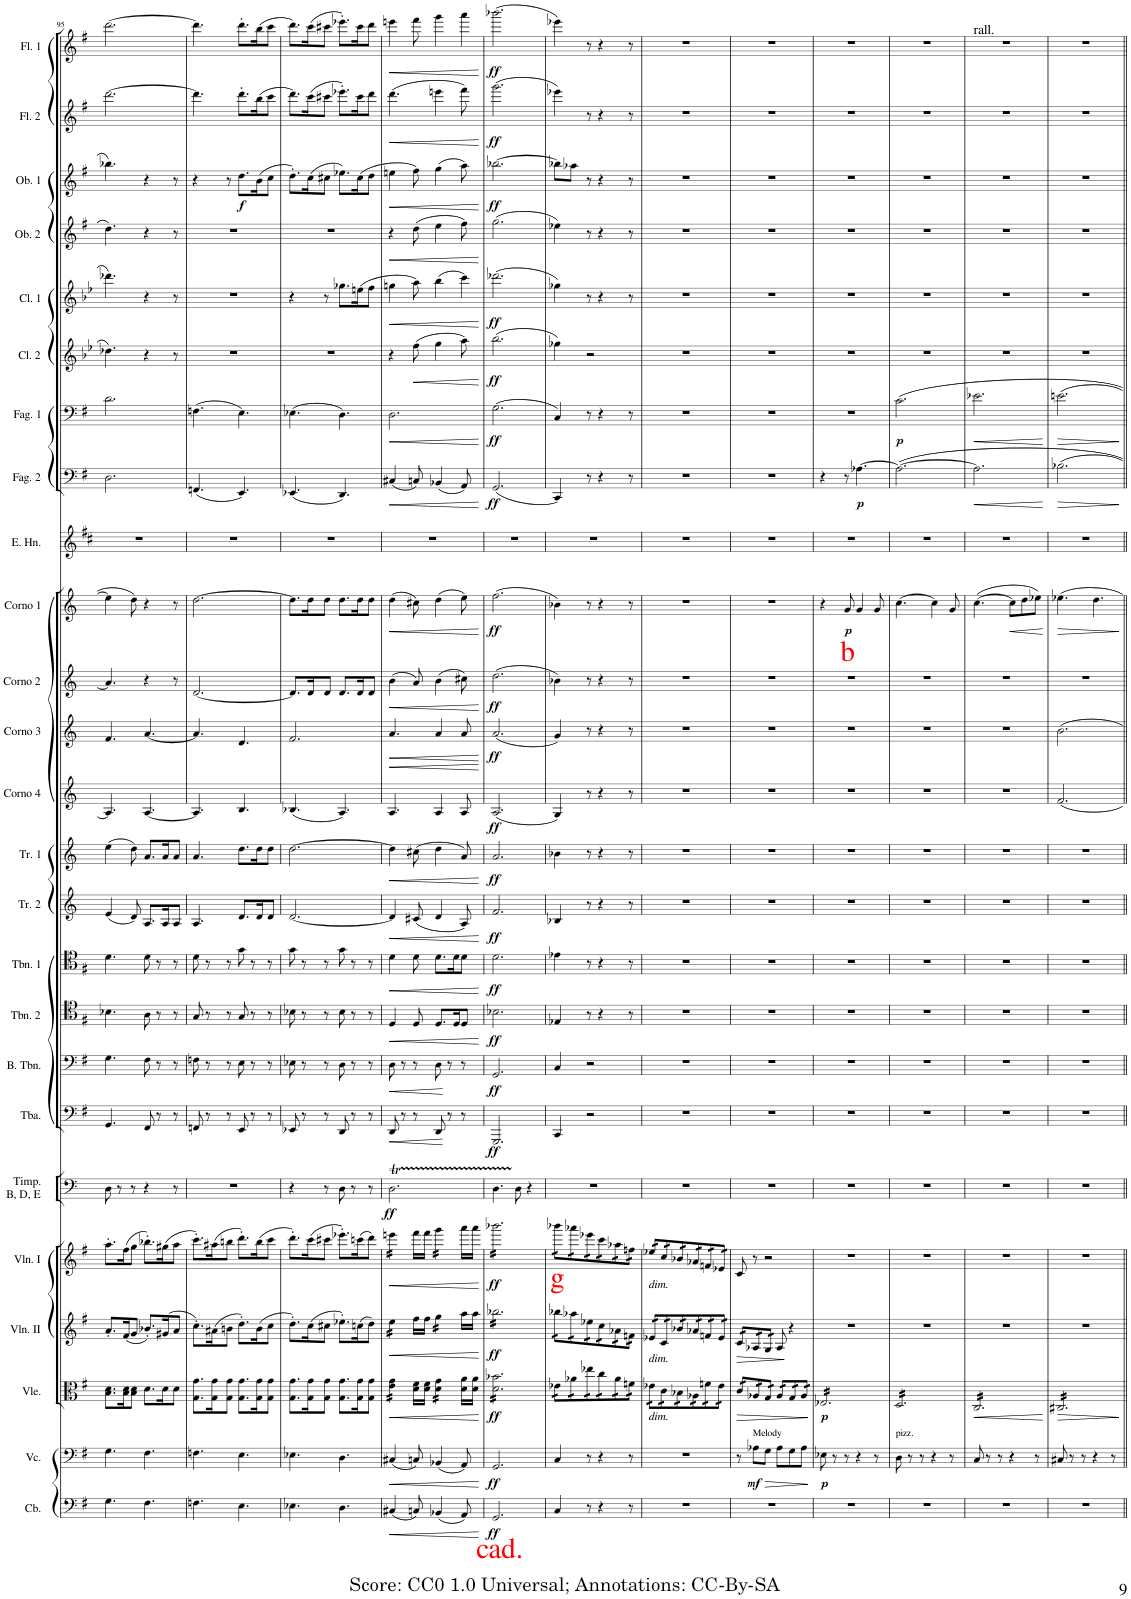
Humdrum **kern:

**kern	**text	**dynam	**kern	**dynam	**kern	**dynam	**kern	**dynam	**kern	**text	**dynam	**kern	**dynam	**kern	**dynam	**kern	**dynam	**kern	**dynam	**kern	**dynam	**kern	**dynam	**kern	**dynam	**kern	**dynam	**kern	**dynam	**kern	**dynam	**kern	**text	**dynam	**kern	**kern	**dynam	**kern	**dynam	**kern	**dynam	**kern	**dynam	**kern	**dynam	**kern	**dynam	**kern	**dynam	**kern	**dynam
*part25	*part25	*part25	*part24	*part24	*part23	*part23	*part22	*part22	*part21	*part21	*part21	*part20	*part20	*part19	*part19	*part18	*part18	*part17	*part17	*part16	*part16	*part15	*part15	*part14	*part14	*part13	*part13	*part12	*part12	*part11	*part11	*part10	*part10	*part10	*part9	*part8	*part8	*part7	*part7	*part6	*part6	*part5	*part5	*part4	*part4	*part3	*part3	*part2	*part2	*part1	*part1
*staff25	*staff25	*staff25	*staff24	*staff24	*staff23	*staff23	*staff22	*staff22	*staff21	*staff21	*staff21	*staff20	*staff20	*staff19	*staff19	*staff18	*staff18	*staff17	*staff17	*staff16	*staff16	*staff15	*staff15	*staff14	*staff14	*staff13	*staff13	*staff12	*staff12	*staff11	*staff11	*staff10	*staff10	*staff10	*staff9	*staff8	*staff8	*staff7	*staff7	*staff6	*staff6	*staff5	*staff5	*staff4	*staff4	*staff3	*staff3	*staff2	*staff2	*staff1	*staff1
*I"Contrabassi	*	*	*I"Violoncelli	*	*I"Viole	*	*I"Violini II	*	*I"Violini I	*	*	*I"Timpani in B, D und E.	*	*I"Tuba	*	*I"Trombone Basso	*	*I"Trombone Tenore 2	*	*I"Trombone Tenore 1	*	*I"Tromba in F 2	*	*I"Tromba in F 1	*	*I"Corno in F 4	*	*I"Corno in F 3	*	*I"Corno in F 2	*	*I"Corno in F 1	*	*	*I"English Horn	*I"Fagotto 2	*	*I"Fagotto 1	*	*I"Clarinetto in A 2	*	*I"Clarinetto in A 1	*	*I"Oboe 2	*	*I"Oboe 1	*	*I"Flauto 2	*	*I"Flauto 1	*
*I'Cb.	*	*	*I'Vc.	*	*I'Vle.	*	*I'Vln. II	*	*I'Vln. I	*	*	*I'Timp. B, D, E	*	*I'Tba.	*	*	*	*I'Tbn. 2	*	*I'Tbn. 1	*	*I'Tr. 2	*	*I'Tr. 1	*	*I'Corno 4	*	*I'Corno 3	*	*I'Corno 2	*	*I'Corno 1	*	*	*I'E. Hn.	*I'Fag. 2	*	*I'Fag. 1	*	*I'Cl. 2	*	*I'Cl. 1	*	*I'Ob. 2	*	*I'Ob. 1	*	*I'Fl. 2	*	*I'Fl. 1	*
!!LO:PB:g=z
*clefF4	*	*	*clefF4	*	*clefC3	*	*clefG2	*	*clefG2	*	*	*clefF4	*	*clefF4	*	*clefF4	*	*clefC4	*	*clefC4	*	*clefG2	*	*clefG2	*	*clefG2	*	*clefG2	*	*clefG2	*	*clefG2	*	*	*clefG2	*clefF4	*	*clefF4	*	*clefG2	*	*clefG2	*	*clefG2	*	*clefG2	*	*clefG2	*	*clefG2	*
*Trd7c12	*	*	*	*	*	*	*	*	*	*	*	*	*	*	*	*	*	*	*	*	*	*Trd-3c-5	*	*Trd-3c-5	*	*Trd4c7	*	*Trd4c7	*	*Trd4c7	*	*Trd4c7	*	*	*Trd4c7	*	*	*	*	*Trd2c3	*	*Trd2c3	*	*	*	*	*	*	*	*	*
*k[f#]	*	*	*k[f#]	*	*k[f#]	*	*k[f#]	*	*k[f#]	*	*	*k[]	*	*k[f#]	*	*k[f#]	*	*k[f#]	*	*k[f#]	*	*k[]	*	*k[]	*	*k[]	*	*k[]	*	*k[]	*	*k[]	*	*	*k[f#c#]	*k[f#]	*	*k[f#]	*	*k[b-e-]	*	*k[b-e-]	*	*k[f#]	*	*k[f#]	*	*k[f#]	*	*k[f#]	*
*M6/8	*	*	*M6/8	*	*M6/8	*	*M6/8	*	*M6/8	*	*	*M6/8	*	*M6/8	*	*M6/8	*	*M6/8	*	*M6/8	*	*M6/8	*	*M6/8	*	*M6/8	*	*M6/8	*	*M6/8	*	*M6/8	*	*	*M6/8	*M6/8	*	*M6/8	*	*M6/8	*	*M6/8	*	*M6/8	*	*M6/8	*	*M6/8	*	*M6/8	*
=95	=95	=95	=95	=95	=95	=95	=95	=95	=95	=95	=95	=95	=95	=95	=95	=95	=95	=95	=95	=95	=95	=95	=95	=95	=95	=95	=95	=95	=95	=95	=95	=95	=95	=95	=95	=95	=95	=95	=95	=95	=95	=95	=95	=95	=95	=95	=95	=95	=95	=95	=95
4.G\	.	.	4.G\	.	8.B\ 8.d\L	.	8.a'/L	.	8.aa'\L	.	.	8D\	.	4.GG/	.	4.G\	.	4.B-X\	.	4.d\	.	(4e/	.	(4ee\	.	4.A/]	.	4.f/	.	4.a/]	.	4ee\]	.	.	2.r	2.D\	.	2.d\	.	4.dd-X\	.	4.ddd-X\	.	4.dd\	.	4.bb-X\	.	[2.ddd\	.	[2.ddd\	.
.	.	.	.	.	.	.	.	.	.	.	.	8r	.	.	.	.	.	.	.	.	.	.	.	.	.	.	.	.	.	.	.	.	.	.	.	.	.	.	.	.	.	.	.	.	.	.	.	.	.	.	.
.	.	.	.	.	16B\ 16d\K	.	(16f#/K	.	(16ff#\K	.	.	.	.	.	.	.	.	.	.	.	.	.	.	.	.	.	.	.	.	.	.	.	.	.	.	.	.	.	.	.	.	.	.	.	.	.	.	.	.	.	.
.	.	.	.	.	8B\ 8d\J	.	8g/J	.	8gg\J	.	.	8r	.	.	.	.	.	.	.	.	.	8d/)	.	8dd\)	.	.	.	.	.	.	.	8dd\	.	.	.	.	.	.	.	.	.	.	.	.	.	.	.	.	.	.	.
4.F#\	.	.	4.F#\	.	8.d\L	.	8.b-X'/L)	.	8.bb-X'\L)	.	.	4r	.	8FF#/	.	8F#\	.	8A\	.	8d\	.	8.A/L	.	8.a/L	.	[4.A/	.	[4.a/	.	4r	.	4r	.	.	.	.	.	.	.	4r	.	4r	.	4r	.	4r	.	.	.	.	.
.	.	.	.	.	.	.	.	.	.	.	.	.	.	8r	.	8r	.	8r	.	8r	.	.	.	.	.	.	.	.	.	.	.	.	.	.	.	.	.	.	.	.	.	.	.	.	.	.	.	.	.	.	.
.	.	.	.	.	16d\K	.	(16g#X/K	.	(16gg#X\K	.	.	.	.	.	.	.	.	.	.	.	.	16A/K	.	16a/K	.	.	.	.	.	.	.	.	.	.	.	.	.	.	.	.	.	.	.	.	.	.	.	.	.	.	.
.	.	.	.	.	8d\J	.	8a/J	.	8aa\J	.	.	8r	.	8r	.	8r	.	8r	.	8r	.	8A/J	.	8a/J	.	.	.	.	.	8r	.	8r	.	.	.	.	.	.	.	8r	.	8r	.	8r	.	8r	.	.	.	.	.
=96	=96	=96	=96	=96	=96	=96	=96	=96	=96	=96	=96	=96	=96	=96	=96	=96	=96	=96	=96	=96	=96	=96	=96	=96	=96	=96	=96	=96	=96	=96	=96	=96	=96	=96	=96	=96	=96	=96	=96	=96	=96	=96	=96	=96	=96	=96	=96	=96	=96	=96	=96
4.Fn\	.	.	4.Fn\	.	8.G\ 8.g\L	.	8.cc'\L)	.	8.ccc'\L)	.	.	2.r	.	8FFn/	.	8Fn\	.	8G/	.	8d\	.	4.A/	.	4.a/	.	4.A/]	.	4.a/]	.	[2.d/	.	[2.dd\	.	.	2.r	(4.FFn/	.	(4.Fn\	.	2.r	.	2.r	.	2.r	.	4r	.	4.ddd\]	.	4.ddd\]	.
.	.	.	.	.	.	.	.	.	.	.	.	.	.	8r	.	8r	.	8r	.	8r	.	.	.	.	.	.	.	.	.	.	.	.	.	.	.	.	.	.	.	.	.	.	.	.	.	.	.	.	.	.	.
.	.	.	.	.	16G\ 16g\K	.	(16a#X\K	.	(16aa#X\K	.	.	.	.	.	.	.	.	.	.	.	.	.	.	.	.	.	.	.	.	.	.	.	.	.	.	.	.	.	.	.	.	.	.	.	.	.	.	.	.	.	.
.	.	.	.	.	8G\ 8g\J	.	8bn\J	.	8bbn\J	.	.	.	.	8r	.	8r	.	8r	.	8r	.	.	.	.	.	.	.	.	.	.	.	.	.	.	.	.	.	.	.	.	.	.	.	.	.	8r	.	.	.	.	.
!	!	!	!	!	!	!	!	!	!	!	!	!	!	!	!	!	!	!	!	!	!	!	!	!	!	!	!	!	!	!	!	!	!	!	!	!	!	!	!	!	!	!	!	!	!	!	!LO:DY:b	!	!	!	!
4.E\	.	.	4.E\	.	8.G\ 8.g\L	.	8.dd'\L)	.	8.ddd'\L)	.	.	.	.	8EE/	.	8E\	.	8G/	.	8g\	.	8.d/L	.	8.dd\L	.	4.B/	.	4.d/	.	.	.	.	.	.	.	4.EE/)	.	4.E\)	.	.	.	.	.	.	.	8.dd\L	f	8.ddd'\L	.	8.ddd'\L	.
.	.	.	.	.	.	.	.	.	.	.	.	.	.	8r	.	8r	.	8r	.	8r	.	.	.	.	.	.	.	.	.	.	.	.	.	.	.	.	.	.	.	.	.	.	.	.	.	.	.	.	.	.	.
.	.	.	.	.	16G\ 16g\K	.	(16b\K	.	(16bb\K	.	.	.	.	.	.	.	.	.	.	.	.	16d/K	.	16dd\K	.	.	.	.	.	.	.	.	.	.	.	.	.	.	.	.	.	.	.	.	.	(16b\K	.	(16bb\K	.	(16bb\K	.
.	.	.	.	.	8G\ 8g\J	.	8cc\J	.	8ccc\J	.	.	.	.	8r	.	8r	.	8r	.	8r	.	8d/J	.	8dd\J	.	.	.	.	.	.	.	.	.	.	.	.	.	.	.	.	.	.	.	.	.	8cc\J	.	8ccc\J	.	8ccc\J	.
=97	=97	=97	=97	=97	=97	=97	=97	=97	=97	=97	=97	=97	=97	=97	=97	=97	=97	=97	=97	=97	=97	=97	=97	=97	=97	=97	=97	=97	=97	=97	=97	=97	=97	=97	=97	=97	=97	=97	=97	=97	=97	=97	=97	=97	=97	=97	=97	=97	=97	=97	=97
4.E-X\	.	.	4.E-X\	.	8.G\ 8.g\L	.	8.dd'\L)	.	8.ddd'\L)	.	.	4r	.	8EE-X/	.	8E-X\	.	8B-X\	.	8g\	.	[2.d/	.	[2.dd\	.	(4.B-X/	.	2.f/	.	8.d/L]	.	8.dd\L]	.	.	2.r	(4.EE-X/	.	(4.E-X\	.	2.r	.	4r	.	2.r	.	8.dd'\L)	.	8.ddd\L)	.	8.ddd\L)	.
.	.	.	.	.	.	.	.	.	.	.	.	.	.	8r	.	8r	.	8r	.	8r	.	.	.	.	.	.	.	.	.	.	.	.	.	.	.	.	.	.	.	.	.	.	.	.	.	.	.	.	.	.	.
.	.	.	.	.	16G\ 16g\K	.	(16cc\K	.	(16ccc\K	.	.	.	.	.	.	.	.	.	.	.	.	.	.	.	.	.	.	.	.	16d/K	.	16dd\K	.	.	.	.	.	.	.	.	.	.	.	.	.	(16cc\K	.	(16ccc\K	.	(16ccc\K	.
.	.	.	.	.	8G\ 8g\J	.	8cc#X\J	.	8ccc#X\J	.	.	8r	.	8r	.	8r	.	8r	.	8r	.	.	.	.	.	.	.	.	.	8d/J	.	8dd\J	.	.	.	.	.	.	.	.	.	8r	.	.	.	8cc#X\J	.	8ccc#X\J	.	8ccc#X\J	.
4.D\	.	.	4.D\	.	8.G\ 8.g\L	.	8.ee-X'\L)	.	8.eee-X'\L)	.	.	8D\	.	8DD/	.	8D\	.	8B-\	.	8g\	.	.	.	.	.	4.A/)	.	.	.	8.d/L	.	8.dd\L	.	.	.	4.DD/)	.	4.D\)	.	.	.	8.gg-X\L	.	.	.	8.ee-X\L)	.	8.eee-X'\L)	.	8.eee-X'\L)	.
.	.	.	.	.	.	.	.	.	.	.	.	8r	.	8r	.	8r	.	8r	.	8r	.	.	.	.	.	.	.	.	.	.	.	.	.	.	.	.	.	.	.	.	.	.	.	.	.	.	.	.	.	.	.
.	.	.	.	.	16G\ 16g\K	.	(16ccn\K	.	(16cccn\K	.	.	.	.	.	.	.	.	.	.	.	.	.	.	.	.	.	.	.	.	16d/K	.	16dd\K	.	.	.	.	.	.	.	.	.	(16een\K	.	.	.	(16cc#\K	.	16ccc#\K	.	16ccc#\K	.
.	.	.	.	.	8G\ 8g\J	.	8dd\J)	.	8ddd\J)	.	.	8r	.	8r	.	8r	.	8r	.	8r	.	.	.	.	.	.	.	.	.	8d/J	.	8dd\J	.	.	.	.	.	.	.	.	.	8ff\J	.	.	.	8dd\J	.	8ddd\J	.	8ddd\J	.
=98	=98	=98	=98	=98	=98	=98	=98	=98	=98	=98	=98	=98	=98	=98	=98	=98	=98	=98	=98	=98	=98	=98	=98	=98	=98	=98	=98	=98	=98	=98	=98	=98	=98	=98	=98	=98	=98	=98	=98	=98	=98	=98	=98	=98	=98	=98	=98	=98	=98	=98	=98
!	!	!LO:HP:b	!	!LO:HP:b	!	!LO:HP:b	!	!LO:HP:b	!	!	!LO:HP:b	!	!LO:DY:b	!	!LO:HP:b	!	!LO:HP:b	!	!LO:HP:b	!	!LO:HP:b	!	!LO:HP:b	!	!LO:HP:b	!	!LO:HP:b	!	!LO:HP:b	!	!LO:HP:b	!	!	!LO:HP:b	!	!	!LO:HP:b	!	!LO:HP:b	!	!	!	!LO:HP:b	!	!LO:HP:b	!	!LO:HP:b	!	!LO:HP:b	!	!LO:HP:b
*	*	*	*	*	*tremolo	*	*	*	*	*	*	*	*	*	*	*	*	*	*	*	*	*	*	*	*	*	*	*	*	*	*	*	*	*	*	*	*	*	*	*	*	*	*	*	*	*	*	*	*	*	*
*	*	*	*	*	*	*	*tremolo	*	*	*	*	*	*	*	*	*	*	*	*	*	*	*	*	*	*	*	*	*	*	*	*	*	*	*	*	*	*	*	*	*	*	*	*	*	*	*	*	*	*	*	*
*	*	*	*	*	*	*	*	*	*tremolo	*	*	*	*	*	*	*	*	*	*	*	*	*	*	*	*	*	*	*	*	*	*	*	*	*	*	*	*	*	*	*	*	*	*	*	*	*	*	*	*	*	*
(4C#X/	.	<	(4C#X/	<	16e\ 16g\LL	<	16ee\LL	<	16eeen\LL	.	<	2.DT\	ff	8DD/	<	8D\	<	4D/	<	4d\	<	4d/]	<	4dd\]	<	4.A/	<	4.a/	<	(4b\	<	(4dd\	.	<	2.r	(4C#X/	<	2.D\	<	4r	.	4ggn\	<	4r	<	4een\	<	(4.ddd\	<	4eeen\	<
.	.	.	.	.	16e\ 16g\	.	16ee\	.	16eeen\	.	.	.	.	.	.	.	.	.	.	.	.	.	.	.	.	.	.	.	.	.	.	.	.	.	.	.	.	.	.	.	.	.	.	.	.	.	.	.	.	.	.
.	.	.	.	.	16e\ 16g\	.	16ee\	.	16eeen\	.	.	.	.	8r	.	8r	.	.	.	.	.	.	.	.	.	.	.	.	.	.	.	.	.	.	.	.	.	.	.	.	.	.	.	.	.	.	.	.	.	.	.
.	.	.	.	.	16e\ 16g\JJ	.	16ee\JJ	.	16eeen\JJ	.	.	.	.	.	.	.	.	.	.	.	.	.	.	.	.	.	.	.	.	.	.	.	.	.	.	.	.	.	.	.	.	.	.	.	.	.	.	.	.	.	.
*	*	*	*	*	*	*	*	*	*Xtremolo	*	*	*	*	*	*	*	*	*	*	*	*	*	*	*	*	*	*	*	*	*	*	*	*	*	*	*	*	*	*	*	*	*	*	*	*	*	*	*	*	*	*
*	*	*	*	*	*	*	*Xtremolo	*	*	*	*	*	*	*	*	*	*	*	*	*	*	*	*	*	*	*	*	*	*	*	*	*	*	*	*	*	*	*	*	*	*	*	*	*	*	*	*	*	*	*	*
*	*	*	*	*	*Xtremolo	*	*	*	*	*	*	*	*	*	*	*	*	*	*	*	*	*	*	*	*	*	*	*	*	*	*	*	*	*	*	*	*	*	*	*	*	*	*	*	*	*	*	*	*	*	*
!	!	!	!	!	!	!	!	!	!	!	!	!	!	!	!	!	!	!	!	!	!	!	!	!	!	!	!	!	!	!	!	!	!	!	!	!	!	!	!	!	!LO:HP:b	!	!	!	!	!	!	!	!	!	!
8Cn/)	.	.	8Cn/)	.	16d\ 16f#\LL	.	16ff#\LL	.	16fff#\LL	.	.	.	.	8r	.	8r	.	8D/	.	8d\	.	(8c#X/	.	(8cc#X\	.	.	.	.	.	8a/)	.	8cc#X\)	.	.	.	8Cn/)	.	.	.	(8ff\	<	8aa\)	.	(8dd\	.	8ff#\)	.	.	.	8fff#\	.
.	.	.	.	.	16d\ 16f#\JJ	.	16ff#\JJ	.	16fff#\JJ	.	.	.	.	.	.	.	.	.	.	.	.	.	.	.	.	.	.	.	.	.	.	.	.	.	.	.	.	.	.	.	.	.	.	.	.	.	.	.	.	.	.
*	*	*	*	*	*tremolo	*	*	*	*	*	*	*	*	*	*	*	*	*	*	*	*	*	*	*	*	*	*	*	*	*	*	*	*	*	*	*	*	*	*	*	*	*	*	*	*	*	*	*	*	*	*
*	*	*	*	*	*	*	*tremolo	*	*	*	*	*	*	*	*	*	*	*	*	*	*	*	*	*	*	*	*	*	*	*	*	*	*	*	*	*	*	*	*	*	*	*	*	*	*	*	*	*	*	*	*
*	*	*	*	*	*	*	*	*	*tremolo	*	*	*	*	*	*	*	*	*	*	*	*	*	*	*	*	*	*	*	*	*	*	*	*	*	*	*	*	*	*	*	*	*	*	*	*	*	*	*	*	*	*
(4BB-X/	.	.	(4BB-X/	.	16d\ 16g\LL	.	16gg\LL	.	16ggg\LL	.	.	.	.	8DD/	.	8D\	.	8.D/L	.	8.d\L	.	4d/	.	4dd\	.	4A/	.	4a/	.	(4b\	.	(4dd\	.	.	.	(4BB-X/	.	.	.	4gg\	.	(4bb-\	.	4ee\	.	(4gg\	.	4eeen\	.	4ggg\	.
.	.	.	.	.	16d\ 16g\	.	16gg\	.	16ggg\	.	.	.	.	.	.	.	.	.	.	.	.	.	.	.	.	.	.	.	.	.	.	.	.	.	.	.	.	.	.	.	.	.	.	.	.	.	.	.	.	.	.
.	.	.	.	.	16d\ 16g\	.	16gg\	.	16ggg\	.	.	.	.	8r	[	8r	[	.	.	.	.	.	.	.	.	.	.	.	.	.	.	.	.	.	.	.	.	.	.	.	.	.	.	.	.	.	.	.	.	.	.
.	.	.	.	.	16d\ 16g\JJ	.	16gg\JJ	.	16ggg\JJ	.	.	.	.	.	.	.	.	16D/K	.	16d\K	.	.	.	.	.	.	.	.	.	.	.	.	.	.	.	.	.	.	.	.	.	.	.	.	.	.	.	.	.	.	.
*	*	*	*	*	*	*	*	*	*Xtremolo	*	*	*	*	*	*	*	*	*	*	*	*	*	*	*	*	*	*	*	*	*	*	*	*	*	*	*	*	*	*	*	*	*	*	*	*	*	*	*	*	*	*
*	*	*	*	*	*	*	*Xtremolo	*	*	*	*	*	*	*	*	*	*	*	*	*	*	*	*	*	*	*	*	*	*	*	*	*	*	*	*	*	*	*	*	*	*	*	*	*	*	*	*	*	*	*	*
*	*	*	*	*	*Xtremolo	*	*	*	*	*	*	*	*	*	*	*	*	*	*	*	*	*	*	*	*	*	*	*	*	*	*	*	*	*	*	*	*	*	*	*	*	*	*	*	*	*	*	*	*	*	*
8AA/)	.	.	8AA/)	.	16d\ 16a\LL	.	16aa\LL	.	16aaa\LL	.	.	.	.	8r	.	8r	.	8D/J	.	8d\J	.	8A/)	.	8a/)	.	8A/	.	8a/	.	8cc#X\)	.	8ee\)	.	.	.	8AA/)	.	.	.	8aa\)	.	8ccc\)	.	8ff#\)	.	8aa\)	.	8fff#\)	.	8aaa\	.
.	.	.	.	.	16d\ 16a\JJ	.	16aa\JJ	.	16aaa\JJ	.	.	.	.	.	.	.	.	.	.	.	.	.	.	.	.	.	.	.	.	.	.	.	.	.	.	.	.	.	.	.	.	.	.	.	.	.	.	.	.	.	.
.	.	[	.	[	.	[	.	[	.	.	[	.	.	.	.	.	.	.	[	.	[	.	[	.	[	.	[	.	[	.	[	.	.	[	.	.	[	.	[	.	[	.	[	.	[	.	[	.	[	.	[
=99	=99	=99	=99	=99	=99	=99	=99	=99	=99	=99	=99	=99	=99	=99	=99	=99	=99	=99	=99	=99	=99	=99	=99	=99	=99	=99	=99	=99	=99	=99	=99	=99	=99	=99	=99	=99	=99	=99	=99	=99	=99	=99	=99	=99	=99	=99	=99	=99	=99	=99	=99
!	!LO:LY:b:color=#FF0000	!LO:DY:b	!	!LO:DY:b	!	!LO:DY:b	!	!LO:DY:b	!	!	!LO:DY:b	!	!	!	!LO:DY:b	!	!LO:DY:b	!	!LO:DY:b	!	!LO:DY:b	!	!LO:DY:b	!	!LO:DY:b	!	!LO:DY:b	!	!LO:DY:b	!	!LO:DY:b	!	!	!LO:DY:b	!	!	!LO:DY:b	!	!LO:DY:b	!	!LO:DY:b	!	!LO:DY:b	!	!	!	!LO:DY:b	!	!LO:DY:b	!	!LO:DY:b
*	*	*	*	*	*tremolo	*	*	*	*	*	*	*	*	*	*	*	*	*	*	*	*	*	*	*	*	*	*	*	*	*	*	*	*	*	*	*	*	*	*	*	*	*	*	*	*	*	*	*	*	*	*
*	*	*	*	*	*	*	*tremolo	*	*	*	*	*	*	*	*	*	*	*	*	*	*	*	*	*	*	*	*	*	*	*	*	*	*	*	*	*	*	*	*	*	*	*	*	*	*	*	*	*	*	*	*
*	*	*	*	*	*	*	*	*	*tremolo	*	*	*	*	*	*	*	*	*	*	*	*	*	*	*	*	*	*	*	*	*	*	*	*	*	*	*	*	*	*	*	*	*	*	*	*	*	*	*	*	*	*
2.GG/	cad.	ff	2.GG/	ff	16d\ 16b-X\LL	ff	16bb-X\LL	ff	16bbb-X\LL	.	ff	4.DTTT\	.	2.GGG/	ff	2.GG/	ff	2.B-X\	ff	2.d\	ff	2.f/	ff	2.a/	ff	(2.A/	ff	(2.a/	ff	(2.dd\	ff	(2.ff\	.	ff	2.r	(<2.GG/	ff	(2.G\	ff	(2.bb-\	ff	(2.ddd-X\	ff	(2.gg\	.	[2.bb-X\	ff	(2.ggg\	ff	(2.bbb-X\	ff
.	.	.	.	.	16d\ 16b-X\	.	16bb-X\	.	16bbb-X\	.	.	.	.	.	.	.	.	.	.	.	.	.	.	.	.	.	.	.	.	.	.	.	.	.	.	.	.	.	.	.	.	.	.	.	.	.	.	.	.	.	.
.	.	.	.	.	16d\ 16b-X\	.	16bb-X\	.	16bbb-X\	.	.	.	.	.	.	.	.	.	.	.	.	.	.	.	.	.	.	.	.	.	.	.	.	.	.	.	.	.	.	.	.	.	.	.	.	.	.	.	.	.	.
.	.	.	.	.	16d\ 16b-X\	.	16bb-X\	.	16bbb-X\	.	.	.	.	.	.	.	.	.	.	.	.	.	.	.	.	.	.	.	.	.	.	.	.	.	.	.	.	.	.	.	.	.	.	.	.	.	.	.	.	.	.
.	.	.	.	.	16d\ 16b-X\	.	16bb-X\	.	16bbb-X\	.	.	.	.	.	.	.	.	.	.	.	.	.	.	.	.	.	.	.	.	.	.	.	.	.	.	.	.	.	.	.	.	.	.	.	.	.	.	.	.	.	.
.	.	.	.	.	16d\ 16b-X\	.	16bb-X\	.	16bbb-X\	.	.	.	.	.	.	.	.	.	.	.	.	.	.	.	.	.	.	.	.	.	.	.	.	.	.	.	.	.	.	.	.	.	.	.	.	.	.	.	.	.	.
.	.	.	.	.	16d\ 16b-X\	.	16bb-X\	.	16bbb-X\	.	.	8D\	.	.	.	.	.	.	.	.	.	.	.	.	.	.	.	.	.	.	.	.	.	.	.	.	.	.	.	.	.	.	.	.	.	.	.	.	.	.	.
.	.	.	.	.	16d\ 16b-X\	.	16bb-X\	.	16bbb-X\	.	.	.	.	.	.	.	.	.	.	.	.	.	.	.	.	.	.	.	.	.	.	.	.	.	.	.	.	.	.	.	.	.	.	.	.	.	.	.	.	.	.
.	.	.	.	.	16d\ 16b-X\	.	16bb-X\	.	16bbb-X\	.	.	4r	.	.	.	.	.	.	.	.	.	.	.	.	.	.	.	.	.	.	.	.	.	.	.	.	.	.	.	.	.	.	.	.	.	.	.	.	.	.	.
.	.	.	.	.	16d\ 16b-X\	.	16bb-X\	.	16bbb-X\	.	.	.	.	.	.	.	.	.	.	.	.	.	.	.	.	.	.	.	.	.	.	.	.	.	.	.	.	.	.	.	.	.	.	.	.	.	.	.	.	.	.
.	.	.	.	.	16d\ 16b-X\	.	16bb-X\	.	16bbb-X\	.	.	.	.	.	.	.	.	.	.	.	.	.	.	.	.	.	.	.	.	.	.	.	.	.	.	.	.	.	.	.	.	.	.	.	.	.	.	.	.	.	.
.	.	.	.	.	16d\ 16b-X\JJ	.	16bb-X\JJ	.	16bbb-X\JJ	.	.	.	.	.	.	.	.	.	.	.	.	.	.	.	.	.	.	.	.	.	.	.	.	.	.	.	.	.	.	.	.	.	.	.	.	.	.	.	.	.	.
=100	=100	=100	=100	=100	=100	=100	=100	=100	=100	=100	=100	=100	=100	=100	=100	=100	=100	=100	=100	=100	=100	=100	=100	=100	=100	=100	=100	=100	=100	=100	=100	=100	=100	=100	=100	=100	=100	=100	=100	=100	=100	=100	=100	=100	=100	=100	=100	=100	=100	=100	=100
!	!	!	!	!	!	!	!	!	!	!LO:LY:b:color=#FF0000	!	!	!	!	!	!	!	!	!	!	!	!	!	!	!	!	!	!	!	!	!	!	!	!	!	!	!	!	!	!	!	!	!	!	!	!	!	!	!	!	!
4C/	.	.	4C/	.	16e-X\LL	.	16bb-X\LL	.	16bbb-X\LL	g	.	2.r	.	4CC/	.	4C/	.	4E-X/	.	4e-X\	.	4B-X/	.	4b-X\	.	4G/)	.	4g/)	.	4b-X\)	.	4b-X\)	.	.	2.r	4CC/)	.	4C/)	.	4gg-X\)	.	4gg-X\)	.	4ee-X\)	.	8bb-X\L]	.	4eee-X\)	.	4eee-X\)	.
.	.	.	.	.	16e-X\	.	16bb-X\	.	16bbb-X\	.	.	.	.	.	.	.	.	.	.	.	.	.	.	.	.	.	.	.	.	.	.	.	.	.	.	.	.	.	.	.	.	.	.	.	.	.	.	.	.	.	.
.	.	.	.	.	16a-X\	.	16aa-X\	.	16aaa-X\	.	.	.	.	.	.	.	.	.	.	.	.	.	.	.	.	.	.	.	.	.	.	.	.	.	.	.	.	.	.	.	.	.	.	.	.	8aa-X\J	.	.	.	.	.
.	.	.	.	.	16a-X\	.	16aa-X\	.	16aaa-X\	.	.	.	.	.	.	.	.	.	.	.	.	.	.	.	.	.	.	.	.	.	.	.	.	.	.	.	.	.	.	.	.	.	.	.	.	.	.	.	.	.	.
8r	.	.	8r	.	16ee-X\	.	16ee-X\	.	16eee-X\	.	.	.	.	2r	.	2r	.	8r	.	8r	.	8r	.	8r	.	8r	.	8r	.	8r	.	8r	.	.	.	8r	.	8r	.	2r	.	8r	.	8r	.	8r	.	8r	.	8r	.
.	.	.	.	.	16ee-X\	.	16ee-X\	.	16eee-X\	.	.	.	.	.	.	.	.	.	.	.	.	.	.	.	.	.	.	.	.	.	.	.	.	.	.	.	.	.	.	.	.	.	.	.	.	.	.	.	.	.	.
4r	.	.	4r	.	16cc\	.	16cc\	.	16ccc\	.	.	.	.	.	.	.	.	4r	.	4r	.	4r	.	4r	.	4r	.	4r	.	4r	.	4r	.	.	.	4r	.	4r	.	.	.	4r	.	4r	.	4r	.	4r	.	4r	.
.	.	.	.	.	16cc\	.	16cc\	.	16ccc\	.	.	.	.	.	.	.	.	.	.	.	.	.	.	.	.	.	.	.	.	.	.	.	.	.	.	.	.	.	.	.	.	.	.	.	.	.	.	.	.	.	.
.	.	.	.	.	16a-\	.	16a-X\	.	16aa-X\	.	.	.	.	.	.	.	.	.	.	.	.	.	.	.	.	.	.	.	.	.	.	.	.	.	.	.	.	.	.	.	.	.	.	.	.	.	.	.	.	.	.
.	.	.	.	.	16a-\	.	16a-X\	.	16aa-X\	.	.	.	.	.	.	.	.	.	.	.	.	.	.	.	.	.	.	.	.	.	.	.	.	.	.	.	.	.	.	.	.	.	.	.	.	.	.	.	.	.	.
8r	.	.	8r	.	16fn\	.	16fn\	.	16ffn\	.	.	.	.	.	.	.	.	8r	.	8r	.	8r	.	8r	.	8r	.	8r	.	8r	.	8r	.	.	.	8r	.	8r	.	.	.	8r	.	8r	.	8r	.	8r	.	8r	.
.	.	.	.	.	16fn\JJ	.	16fn\JJ	.	16ffn\JJ	.	.	.	.	.	.	.	.	.	.	.	.	.	.	.	.	.	.	.	.	.	.	.	.	.	.	.	.	.	.	.	.	.	.	.	.	.	.	.	.	.	.
=101	=101	=101	=101	=101	=101	=101	=101	=101	=101	=101	=101	=101	=101	=101	=101	=101	=101	=101	=101	=101	=101	=101	=101	=101	=101	=101	=101	=101	=101	=101	=101	=101	=101	=101	=101	=101	=101	=101	=101	=101	=101	=101	=101	=101	=101	=101	=101	=101	=101	=101	=101
!	!	!	!	!	!	!	!	!	!LO:TX:b:i:t=dim.	!	!	!	!	!	!	!	!	!	!	!	!	!	!	!	!	!	!	!	!	!	!	!	!	!	!	!	!	!	!	!	!	!	!	!	!	!	!	!	!	!	!
!	!	!	!	!	!	!	!LO:TX:b:i:t=dim.	!	!	!	!	!	!	!	!	!	!	!	!	!	!	!	!	!	!	!	!	!	!	!	!	!	!	!	!	!	!	!	!	!	!	!	!	!	!	!	!	!	!	!	!
!	!	!	!	!	!LO:TX:b:i:t=dim.	!	!	!	!	!	!	!	!	!	!	!	!	!	!	!	!	!	!	!	!	!	!	!	!	!	!	!	!	!	!	!	!	!	!	!	!	!	!	!	!	!	!	!	!	!	!
2.r	.	.	2.r	.	16e-X\LL	.	16e-X/LL	.	16ee-X/LL	.	.	2.r	.	2.r	.	2.r	.	2.r	.	2.r	.	2.r	.	2.r	.	2.r	.	2.r	.	2.r	.	2.r	.	.	2.r	2.r	.	2.r	.	2.r	.	2.r	.	2.r	.	2.r	.	2.r	.	2.r	.
.	.	.	.	.	16e-X\	.	16e-X/	.	16ee-X/	.	.	.	.	.	.	.	.	.	.	.	.	.	.	.	.	.	.	.	.	.	.	.	.	.	.	.	.	.	.	.	.	.	.	.	.	.	.	.	.	.	.
.	.	.	.	.	16c\	.	16c/	.	16cc/	.	.	.	.	.	.	.	.	.	.	.	.	.	.	.	.	.	.	.	.	.	.	.	.	.	.	.	.	.	.	.	.	.	.	.	.	.	.	.	.	.	.
.	.	.	.	.	16c\	.	16c/	.	16cc/	.	.	.	.	.	.	.	.	.	.	.	.	.	.	.	.	.	.	.	.	.	.	.	.	.	.	.	.	.	.	.	.	.	.	.	.	.	.	.	.	.	.
.	.	.	.	.	16B-X\	.	16b-X/	.	16b-X/	.	.	.	.	.	.	.	.	.	.	.	.	.	.	.	.	.	.	.	.	.	.	.	.	.	.	.	.	.	.	.	.	.	.	.	.	.	.	.	.	.	.
.	.	.	.	.	16B-X\	.	16b-X/	.	16b-X/	.	.	.	.	.	.	.	.	.	.	.	.	.	.	.	.	.	.	.	.	.	.	.	.	.	.	.	.	.	.	.	.	.	.	.	.	.	.	.	.	.	.
.	.	.	.	.	16A-X\	.	16a-X/	.	16a-X/	.	.	.	.	.	.	.	.	.	.	.	.	.	.	.	.	.	.	.	.	.	.	.	.	.	.	.	.	.	.	.	.	.	.	.	.	.	.	.	.	.	.
.	.	.	.	.	16A-X\	.	16a-X/	.	16a-X/	.	.	.	.	.	.	.	.	.	.	.	.	.	.	.	.	.	.	.	.	.	.	.	.	.	.	.	.	.	.	.	.	.	.	.	.	.	.	.	.	.	.
.	.	.	.	.	16fn\	.	16fn/	.	16fn/	.	.	.	.	.	.	.	.	.	.	.	.	.	.	.	.	.	.	.	.	.	.	.	.	.	.	.	.	.	.	.	.	.	.	.	.	.	.	.	.	.	.
.	.	.	.	.	16fn\	.	16fn/	.	16fn/	.	.	.	.	.	.	.	.	.	.	.	.	.	.	.	.	.	.	.	.	.	.	.	.	.	.	.	.	.	.	.	.	.	.	.	.	.	.	.	.	.	.
.	.	.	.	.	16e-\	.	16e-/	.	16e-X/	.	.	.	.	.	.	.	.	.	.	.	.	.	.	.	.	.	.	.	.	.	.	.	.	.	.	.	.	.	.	.	.	.	.	.	.	.	.	.	.	.	.
.	.	.	.	.	16e-\JJ	.	16e-/JJ	.	16e-X/JJ	.	.	.	.	.	.	.	.	.	.	.	.	.	.	.	.	.	.	.	.	.	.	.	.	.	.	.	.	.	.	.	.	.	.	.	.	.	.	.	.	.	.
*	*	*	*	*	*	*	*	*	*Xtremolo	*	*	*	*	*	*	*	*	*	*	*	*	*	*	*	*	*	*	*	*	*	*	*	*	*	*	*	*	*	*	*	*	*	*	*	*	*	*	*	*	*	*
=102	=102	=102	=102	=102	=102	=102	=102	=102	=102	=102	=102	=102	=102	=102	=102	=102	=102	=102	=102	=102	=102	=102	=102	=102	=102	=102	=102	=102	=102	=102	=102	=102	=102	=102	=102	=102	=102	=102	=102	=102	=102	=102	=102	=102	=102	=102	=102	=102	=102	=102	=102
!	!	!	!	!	!	!LO:HP:b	!	!LO:HP:b	!	!	!	!	!	!	!	!	!	!	!	!	!	!	!	!	!	!	!	!	!	!	!	!	!	!	!	!	!	!	!	!	!	!	!	!	!	!	!	!	!	!	!
2.r	.	.	8r	.	16c/LL	>	16c/LL	>	8c/	.	.	2.r	.	2.r	.	2.r	.	2.r	.	2.r	.	2.r	.	2.r	.	2.r	.	2.r	.	2.r	.	2.r	.	.	2.r	2.r	.	2.r	.	2.r	.	2.r	.	2.r	.	2.r	.	2.r	.	2.r	.
.	.	.	.	.	16c/	.	16c/	.	.	.	.	.	.	.	.	.	.	.	.	.	.	.	.	.	.	.	.	.	.	.	.	.	.	.	.	.	.	.	.	.	.	.	.	.	.	.	.	.	.	.	.
!	!	!	!LO:TX:a:t=Melody	!	!	!	!	!	!	!	!	!	!	!	!	!	!	!	!	!	!	!	!	!	!	!	!	!	!	!	!	!	!	!	!	!	!	!	!	!	!	!	!	!	!	!	!	!	!	!	!
!	!	!	!	!LO:DY:b	!	!	!	!	!	!	!	!	!	!	!	!	!	!	!	!	!	!	!	!	!	!	!	!	!	!	!	!	!	!	!	!	!	!	!	!	!	!	!	!	!	!	!	!	!	!	!
.	.	.	8A-X\L	mf	16A-X/	.	16A-X/	.	8r	.	.	.	.	.	.	.	.	.	.	.	.	.	.	.	.	.	.	.	.	.	.	.	.	.	.	.	.	.	.	.	.	.	.	.	.	.	.	.	.	.	.
.	.	.	.	.	16A-X/	.	16A-X/	.	.	.	.	.	.	.	.	.	.	.	.	.	.	.	.	.	.	.	.	.	.	.	.	.	.	.	.	.	.	.	.	.	.	.	.	.	.	.	.	.	.	.	.
!	!	!	!	!LO:HP:b	!	!	!	!	!	!	!	!	!	!	!	!	!	!	!	!	!	!	!	!	!	!	!	!	!	!	!	!	!	!	!	!	!	!	!	!	!	!	!	!	!	!	!	!	!	!	!
.	.	.	8G\J	>	16G/	.	16G/	.	2r	.	.	.	.	.	.	.	.	.	.	.	.	.	.	.	.	.	.	.	.	.	.	.	.	.	.	.	.	.	.	.	.	.	.	.	.	.	.	.	.	.	.
.	.	.	.	.	16G/JJ	.	16G/JJ	.	.	.	.	.	.	.	.	.	.	.	.	.	.	.	.	.	.	.	.	.	.	.	.	.	.	.	.	.	.	.	.	.	.	.	.	.	.	.	.	.	.	.	.
*	*	*	*	*	*	*	*Xtremolo	*	*	*	*	*	*	*	*	*	*	*	*	*	*	*	*	*	*	*	*	*	*	*	*	*	*	*	*	*	*	*	*	*	*	*	*	*	*	*	*	*	*	*	*
.	.	.	8A-\L	.	16A-/LL	.	8A-/	.	.	.	.	.	.	.	.	.	.	.	.	.	.	.	.	.	.	.	.	.	.	.	.	.	.	.	.	.	.	.	.	.	.	.	.	.	.	.	.	.	.	.	.
.	.	.	.	.	16A-/	.	.	.	.	.	.	.	.	.	.	.	.	.	.	.	.	.	.	.	.	.	.	.	.	.	.	.	.	.	.	.	.	.	.	.	.	.	.	.	.	.	.	.	.	.	.
.	.	.	8G\	.	16G/	.	4r	]	.	.	.	.	.	.	.	.	.	.	.	.	.	.	.	.	.	.	.	.	.	.	.	.	.	.	.	.	.	.	.	.	.	.	.	.	.	.	.	.	.	.	.
.	.	.	.	.	16G/	.	.	.	.	.	.	.	.	.	.	.	.	.	.	.	.	.	.	.	.	.	.	.	.	.	.	.	.	.	.	.	.	.	.	.	.	.	.	.	.	.	.	.	.	.	.
.	.	.	8A-\J	.	16A-/	.	.	.	.	.	.	.	.	.	.	.	.	.	.	.	.	.	.	.	.	.	.	.	.	.	.	.	.	.	.	.	.	.	.	.	.	.	.	.	.	.	.	.	.	.	.
.	.	.	.	.	16A-/JJ	.	.	.	.	.	.	.	.	.	.	.	.	.	.	.	.	.	.	.	.	.	.	.	.	.	.	.	.	.	.	.	.	.	.	.	.	.	.	.	.	.	.	.	.	.	.
.	.	.	.	]	.	]	.	.	.	.	.	.	.	.	.	.	.	.	.	.	.	.	.	.	.	.	.	.	.	.	.	.	.	.	.	.	.	.	.	.	.	.	.	.	.	.	.	.	.	.	.
=103	=103	=103	=103	=103	=103	=103	=103	=103	=103	=103	=103	=103	=103	=103	=103	=103	=103	=103	=103	=103	=103	=103	=103	=103	=103	=103	=103	=103	=103	=103	=103	=103	=103	=103	=103	=103	=103	=103	=103	=103	=103	=103	=103	=103	=103	=103	=103	=103	=103	=103	=103
!	!	!	!	!LO:DY:b	!	!LO:DY:b	!	!	!	!	!	!	!	!	!	!	!	!	!	!	!	!	!	!	!	!	!	!	!	!	!	!	!	!	!	!	!	!	!	!	!	!	!	!	!	!	!	!	!	!	!
2.r	.	.	8E-X\	p	16E-X/LL	p	2.r	.	2.r	.	.	2.r	.	2.r	.	2.r	.	2.r	.	2.r	.	2.r	.	2.r	.	2.r	.	2.r	.	2.r	.	4r	.	.	2.r	4r	.	2.r	.	2.r	.	2.r	.	2.r	.	2.r	.	2.r	.	2.r	.
.	.	.	.	.	16E-X/	.	.	.	.	.	.	.	.	.	.	.	.	.	.	.	.	.	.	.	.	.	.	.	.	.	.	.	.	.	.	.	.	.	.	.	.	.	.	.	.	.	.	.	.	.	.
.	.	.	8r	.	16E-X/	.	.	.	.	.	.	.	.	.	.	.	.	.	.	.	.	.	.	.	.	.	.	.	.	.	.	.	.	.	.	.	.	.	.	.	.	.	.	.	.	.	.	.	.	.	.
.	.	.	.	.	16E-X/	.	.	.	.	.	.	.	.	.	.	.	.	.	.	.	.	.	.	.	.	.	.	.	.	.	.	.	.	.	.	.	.	.	.	.	.	.	.	.	.	.	.	.	.	.	.
!	!	!	!	!	!	!	!	!	!	!	!	!	!	!	!	!	!	!	!	!	!	!	!	!	!	!	!	!	!	!	!	!	!LO:LY:b:color=#FF0000	!LO:DY:b	!	!	!	!	!	!	!	!	!	!	!	!	!	!	!	!	!
.	.	.	8r	.	16E-X/	.	.	.	.	.	.	.	.	.	.	.	.	.	.	.	.	.	.	.	.	.	.	.	.	.	.	8g/	b	p	.	8r	.	.	.	.	.	.	.	.	.	.	.	.	.	.	.
.	.	.	.	.	16E-X/	.	.	.	.	.	.	.	.	.	.	.	.	.	.	.	.	.	.	.	.	.	.	.	.	.	.	.	.	.	.	.	.	.	.	.	.	.	.	.	.	.	.	.	.	.	.
!	!	!	!	!	!	!	!	!	!	!	!	!	!	!	!	!	!	!	!	!	!	!	!	!	!	!	!	!	!	!	!	!	!	!	!	!	!LO:DY:b	!	!	!	!	!	!	!	!	!	!	!	!	!	!
.	.	.	4r	.	16E-X/	.	.	.	.	.	.	.	.	.	.	.	.	.	.	.	.	.	.	.	.	.	.	.	.	.	.	4g/	.	.	.	[4.A-X\	p	.	.	.	.	.	.	.	.	.	.	.	.	.	.
.	.	.	.	.	16E-X/	.	.	.	.	.	.	.	.	.	.	.	.	.	.	.	.	.	.	.	.	.	.	.	.	.	.	.	.	.	.	.	.	.	.	.	.	.	.	.	.	.	.	.	.	.	.
.	.	.	.	.	16E-X/	.	.	.	.	.	.	.	.	.	.	.	.	.	.	.	.	.	.	.	.	.	.	.	.	.	.	.	.	.	.	.	.	.	.	.	.	.	.	.	.	.	.	.	.	.	.
.	.	.	.	.	16E-X/	.	.	.	.	.	.	.	.	.	.	.	.	.	.	.	.	.	.	.	.	.	.	.	.	.	.	.	.	.	.	.	.	.	.	.	.	.	.	.	.	.	.	.	.	.	.
.	.	.	8r	.	16E-X/	.	.	.	.	.	.	.	.	.	.	.	.	.	.	.	.	.	.	.	.	.	.	.	.	.	.	8g/	.	.	.	.	.	.	.	.	.	.	.	.	.	.	.	.	.	.	.
.	.	.	.	.	16E-X/JJ	.	.	.	.	.	.	.	.	.	.	.	.	.	.	.	.	.	.	.	.	.	.	.	.	.	.	.	.	.	.	.	.	.	.	.	.	.	.	.	.	.	.	.	.	.	.
=104	=104	=104	=104	=104	=104	=104	=104	=104	=104	=104	=104	=104	=104	=104	=104	=104	=104	=104	=104	=104	=104	=104	=104	=104	=104	=104	=104	=104	=104	=104	=104	=104	=104	=104	=104	=104	=104	=104	=104	=104	=104	=104	=104	=104	=104	=104	=104	=104	=104	=104	=104
!	!	!	!LO:TX:a:t=pizz.	!	!	!	!	!	!	!	!	!	!	!	!	!	!	!	!	!	!	!	!	!	!	!	!	!	!	!	!	!	!	!	!	!	!	!	!	!	!	!	!	!	!	!	!	!	!	!	!
!	!	!	!	!	!	!	!	!	!	!	!	!	!	!	!	!	!	!	!	!	!	!	!	!	!	!	!	!	!	!	!	!	!	!	!	!	!	!	!LO:DY:b	!	!	!	!	!	!	!	!	!	!	!	!
2.r	.	.	8D\	.	16D/LL	.	2.r	.	2.r	.	.	2.r	.	2.r	.	2.r	.	2.r	.	2.r	.	2.r	.	2.r	.	2.r	.	2.r	.	2.r	.	[4.cc\	.	.	2.r	2.A-\_	.	2.c\	p	2.r	.	2.r	.	2.r	.	2.r	.	2.r	.	2.r	.
.	.	.	.	.	16D/	.	.	.	.	.	.	.	.	.	.	.	.	.	.	.	.	.	.	.	.	.	.	.	.	.	.	.	.	.	.	.	.	.	.	.	.	.	.	.	.	.	.	.	.	.	.
.	.	.	8r	.	16D/	.	.	.	.	.	.	.	.	.	.	.	.	.	.	.	.	.	.	.	.	.	.	.	.	.	.	.	.	.	.	.	.	.	.	.	.	.	.	.	.	.	.	.	.	.	.
.	.	.	.	.	16D/	.	.	.	.	.	.	.	.	.	.	.	.	.	.	.	.	.	.	.	.	.	.	.	.	.	.	.	.	.	.	.	.	.	.	.	.	.	.	.	.	.	.	.	.	.	.
.	.	.	8r	.	16D/	.	.	.	.	.	.	.	.	.	.	.	.	.	.	.	.	.	.	.	.	.	.	.	.	.	.	.	.	.	.	.	.	.	.	.	.	.	.	.	.	.	.	.	.	.	.
.	.	.	.	.	16D/	.	.	.	.	.	.	.	.	.	.	.	.	.	.	.	.	.	.	.	.	.	.	.	.	.	.	.	.	.	.	.	.	.	.	.	.	.	.	.	.	.	.	.	.	.	.
.	.	.	4r	.	16D/	.	.	.	.	.	.	.	.	.	.	.	.	.	.	.	.	.	.	.	.	.	.	.	.	.	.	4cc\]	.	.	.	.	.	.	.	.	.	.	.	.	.	.	.	.	.	.	.
.	.	.	.	.	16D/	.	.	.	.	.	.	.	.	.	.	.	.	.	.	.	.	.	.	.	.	.	.	.	.	.	.	.	.	.	.	.	.	.	.	.	.	.	.	.	.	.	.	.	.	.	.
.	.	.	.	.	16D/	.	.	.	.	.	.	.	.	.	.	.	.	.	.	.	.	.	.	.	.	.	.	.	.	.	.	.	.	.	.	.	.	.	.	.	.	.	.	.	.	.	.	.	.	.	.
.	.	.	.	.	16D/	.	.	.	.	.	.	.	.	.	.	.	.	.	.	.	.	.	.	.	.	.	.	.	.	.	.	.	.	.	.	.	.	.	.	.	.	.	.	.	.	.	.	.	.	.	.
.	.	.	8r	.	16D/	.	.	.	.	.	.	.	.	.	.	.	.	.	.	.	.	.	.	.	.	.	.	.	.	.	.	8g/	.	.	.	.	.	.	.	.	.	.	.	.	.	.	.	.	.	.	.
.	.	.	.	.	16D/JJ	.	.	.	.	.	.	.	.	.	.	.	.	.	.	.	.	.	.	.	.	.	.	.	.	.	.	.	.	.	.	.	.	.	.	.	.	.	.	.	.	.	.	.	.	.	.
=105	=105	=105	=105	=105	=105	=105	=105	=105	=105	=105	=105	=105	=105	=105	=105	=105	=105	=105	=105	=105	=105	=105	=105	=105	=105	=105	=105	=105	=105	=105	=105	=105	=105	=105	=105	=105	=105	=105	=105	=105	=105	=105	=105	=105	=105	=105	=105	=105	=105	=105	=105
!	!	!	!	!	!	!LO:HP:b	!	!	!	!	!	!	!	!	!	!	!	!	!	!	!	!	!	!	!	!	!	!	!	!	!	!	!	!	!	!	!LO:HP:b	!	!LO:HP:b	!	!	!	!	!	!	!	!	!	!	!	!
2.r	.	.	8C/	.	16C/LL	<	2.r	.	2.r	.	.	2.r	.	2.r	.	2.r	.	2.r	.	2.r	.	2.r	.	2.r	.	2.r	.	2.r	.	2.r	.	([4.cc\	.	.	2.r	2.A-\]	<	2.e-X\	<	2.r	.	2.r	.	2.r	.	2.r	.	2.r	.	2.r	.
.	.	.	.	.	16C/	.	.	.	.	.	.	.	.	.	.	.	.	.	.	.	.	.	.	.	.	.	.	.	.	.	.	.	.	.	.	.	.	.	.	.	.	.	.	.	.	.	.	.	.	.	.
.	.	.	8r	.	16C/	.	.	.	.	.	.	.	.	.	.	.	.	.	.	.	.	.	.	.	.	.	.	.	.	.	.	.	.	.	.	.	.	.	.	.	.	.	.	.	.	.	.	.	.	.	.
.	.	.	.	.	16C/	.	.	.	.	.	.	.	.	.	.	.	.	.	.	.	.	.	.	.	.	.	.	.	.	.	.	.	.	.	.	.	.	.	.	.	.	.	.	.	.	.	.	.	.	.	.
.	.	.	8r	.	16C/	.	.	.	.	.	.	.	.	.	.	.	.	.	.	.	.	.	.	.	.	.	.	.	.	.	.	.	.	.	.	.	.	.	.	.	.	.	.	.	.	.	.	.	.	.	.
.	.	.	.	.	16C/	.	.	.	.	.	.	.	.	.	.	.	.	.	.	.	.	.	.	.	.	.	.	.	.	.	.	.	.	.	.	.	.	.	.	.	.	.	.	.	.	.	.	.	.	.	.
!	!	!	!	!	!	!	!	!	!	!	!	!	!	!	!	!	!	!	!	!	!	!	!	!	!	!	!	!	!	!	!	!	!	!LO:HP:b	!	!	!	!	!	!	!	!	!	!	!	!	!	!	!	!	!
.	.	.	4r	.	16C/	.	.	.	.	.	.	.	.	.	.	.	.	.	.	.	.	.	.	.	.	.	.	.	.	.	.	8cc\L]	.	<	.	.	.	.	.	.	.	.	.	.	.	.	.	.	.	.	.
.	.	.	.	.	16C/	.	.	.	.	.	.	.	.	.	.	.	.	.	.	.	.	.	.	.	.	.	.	.	.	.	.	.	.	.	.	.	.	.	.	.	.	.	.	.	.	.	.	.	.	.	.
.	.	.	.	.	16C/	.	.	.	.	.	.	.	.	.	.	.	.	.	.	.	.	.	.	.	.	.	.	.	.	.	.	8dd\	.	.	.	.	.	.	.	.	.	.	.	.	.	.	.	.	.	.	.
.	.	.	.	.	16C/	.	.	.	.	.	.	.	.	.	.	.	.	.	.	.	.	.	.	.	.	.	.	.	.	.	.	.	.	.	.	.	.	.	.	.	.	.	.	.	.	.	.	.	.	.	.
.	.	.	8r	.	16C/	.	.	.	.	.	.	.	.	.	.	.	.	.	.	.	.	.	.	.	.	.	.	.	.	.	.	8ee-X\J)	.	.	.	.	.	.	.	.	.	.	.	.	.	.	.	.	.	.	.
.	.	.	.	.	16C/JJ	.	.	.	.	.	.	.	.	.	.	.	.	.	.	.	.	.	.	.	.	.	.	.	.	.	.	.	.	.	.	.	.	.	.	.	.	.	.	.	.	.	.	.	.	.	.
.	.	.	.	.	.	[	.	.	.	.	.	.	.	.	.	.	.	.	.	.	.	.	.	.	.	.	.	.	.	.	.	.	.	[	.	.	[	.	[	.	.	.	.	.	.	.	.	.	.	.	.
=106	=106	=106	=106	=106	=106	=106	=106	=106	=106	=106	=106	=106	=106	=106	=106	=106	=106	=106	=106	=106	=106	=106	=106	=106	=106	=106	=106	=106	=106	=106	=106	=106	=106	=106	=106	=106	=106	=106	=106	=106	=106	=106	=106	=106	=106	=106	=106	=106	=106	=106	=106
!	!	!	!	!	!	!LO:HP:b	!	!	!	!	!	!	!	!	!	!	!	!	!	!	!	!	!	!	!	!	!	!	!	!	!	!	!	!LO:HP:b	!	!	!LO:HP:b	!	!LO:HP:b	!	!	!	!	!	!	!	!	!	!	!	!
2.r	.	.	8C#X/	.	16C#X/LL	>	2.r	.	2.r	.	.	2.r	.	2.r	.	2.r	.	2.r	.	2.r	.	2.r	.	2.r	.	2.f/	.	2.b\	.	2.r	.	4.ee-X\	.	>	2.r	2.B-X\	>	2.en\	>	2.r	.	2.r	.	2.r	.	2.r	.	2.r	.	2.r	.
.	.	.	.	.	16C#X/	.	.	.	.	.	.	.	.	.	.	.	.	.	.	.	.	.	.	.	.	.	.	.	.	.	.	.	.	.	.	.	.	.	.	.	.	.	.	.	.	.	.	.	.	.	.
.	.	.	8r	.	16C#X/	.	.	.	.	.	.	.	.	.	.	.	.	.	.	.	.	.	.	.	.	.	.	.	.	.	.	.	.	.	.	.	.	.	.	.	.	.	.	.	.	.	.	.	.	.	.
.	.	.	.	.	16C#X/	.	.	.	.	.	.	.	.	.	.	.	.	.	.	.	.	.	.	.	.	.	.	.	.	.	.	.	.	.	.	.	.	.	.	.	.	.	.	.	.	.	.	.	.	.	.
.	.	.	8r	.	16C#X/	.	.	.	.	.	.	.	.	.	.	.	.	.	.	.	.	.	.	.	.	.	.	.	.	.	.	.	.	.	.	.	.	.	.	.	.	.	.	.	.	.	.	.	.	.	.
.	.	.	.	.	16C#X/	.	.	.	.	.	.	.	.	.	.	.	.	.	.	.	.	.	.	.	.	.	.	.	.	.	.	.	.	.	.	.	.	.	.	.	.	.	.	.	.	.	.	.	.	.	.
.	.	.	4r	.	16C#X/	.	.	.	.	.	.	.	.	.	.	.	.	.	.	.	.	.	.	.	.	.	.	.	.	.	.	4.dd\	.	.	.	.	.	.	.	.	.	.	.	.	.	.	.	.	.	.	.
.	.	.	.	.	16C#X/	.	.	.	.	.	.	.	.	.	.	.	.	.	.	.	.	.	.	.	.	.	.	.	.	.	.	.	.	.	.	.	.	.	.	.	.	.	.	.	.	.	.	.	.	.	.
.	.	.	.	.	16C#X/	.	.	.	.	.	.	.	.	.	.	.	.	.	.	.	.	.	.	.	.	.	.	.	.	.	.	.	.	.	.	.	.	.	.	.	.	.	.	.	.	.	.	.	.	.	.
.	.	.	.	.	16C#X/	.	.	.	.	.	.	.	.	.	.	.	.	.	.	.	.	.	.	.	.	.	.	.	.	.	.	.	.	.	.	.	.	.	.	.	.	.	.	.	.	.	.	.	.	.	.
.	.	.	8r	.	16C#X/	.	.	.	.	.	.	.	.	.	.	.	.	.	.	.	.	.	.	.	.	.	.	.	.	.	.	.	.	.	.	.	.	.	.	.	.	.	.	.	.	.	.	.	.	.	.
.	.	.	.	.	16C#X/JJ	.	.	.	.	.	.	.	.	.	.	.	.	.	.	.	.	.	.	.	.	.	.	.	.	.	.	.	.	.	.	.	.	.	.	.	.	.	.	.	.	.	.	.	.	.	.
*	*	*	*	*	*Xtremolo	*	*	*	*	*	*	*	*	*	*	*	*	*	*	*	*	*	*	*	*	*	*	*	*	*	*	*	*	*	*	*	*	*	*	*	*	*	*	*	*	*	*	*	*	*	*
.	.	.	.	.	.	]	.	.	.	.	.	.	.	.	.	.	.	.	.	.	.	.	.	.	.	.	.	.	.	.	.	.	.	]	.	.	]	.	]	.	.	.	.	.	.	.	.	.	.	.	.
=	=	=	=	=	=	=	=	=	=	=	=	=	=	=	=	=	=	=	=	=	=	=	=	=	=	=	=	=	=	=	=	=	=	=	=	=	=	=	=	=	=	=	=	=	=	=	=	=	=	=	=
*-	*-	*-	*-	*-	*-	*-	*-	*-	*-	*-	*-	*-	*-	*-	*-	*-	*-	*-	*-	*-	*-	*-	*-	*-	*-	*-	*-	*-	*-	*-	*-	*-	*-	*-	*-	*-	*-	*-	*-	*-	*-	*-	*-	*-	*-	*-	*-	*-	*-	*-	*-
